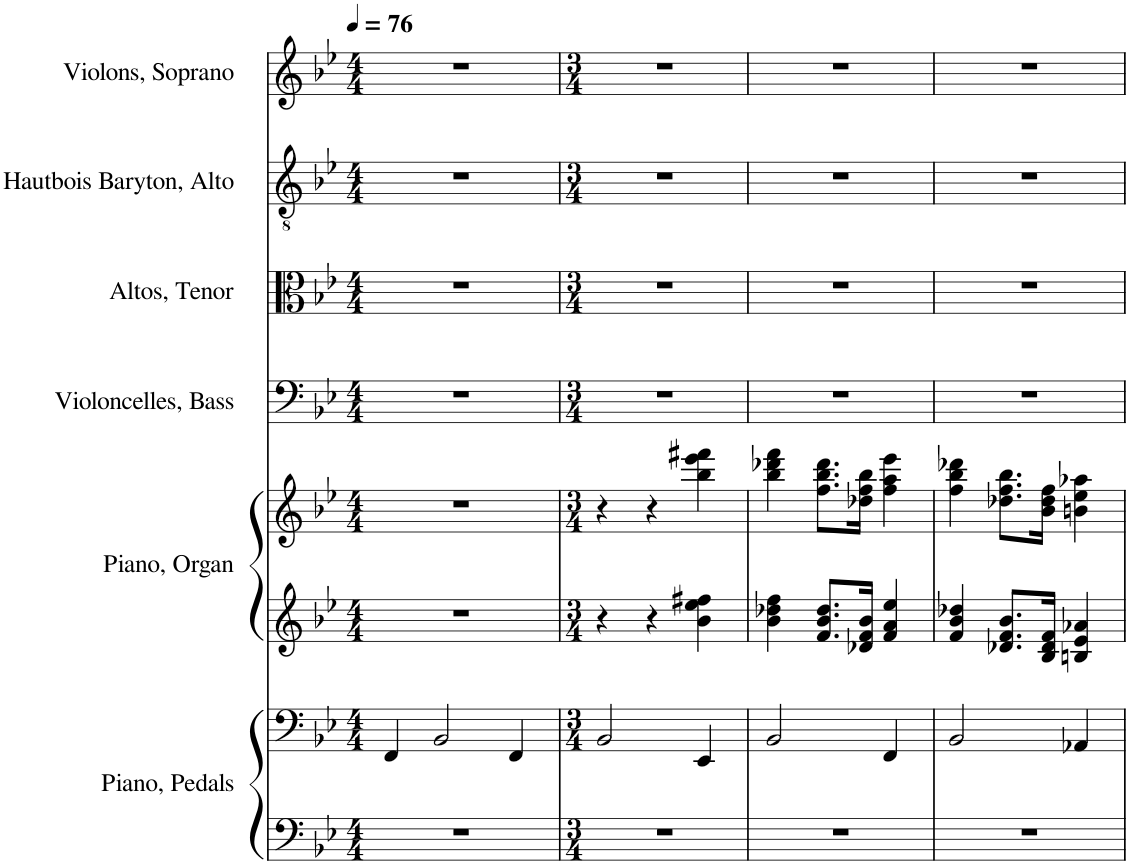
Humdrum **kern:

**kern	**kern	**kern	**kern	**kern	**kern	**kern	**kern
*part6	*part6	*part5	*part5	*part4	*part3	*part2	*part1
*staff8	*staff7	*staff6	*staff5	*staff4	*staff3	*staff2	*staff1
*I"Piano, Pedals	*	*I"Piano, Organ	*	*I"Violoncelles, Bass	*I"Altos, Tenor	*I"Hautbois Baryton, Alto	*I"Violons, Soprano
*I'Pia.	*	*I'Pia.	*	*I'Vlcs	*I'Alt.	*I'Htbs. Bar.	*I'Vlns.
*clefF4	*clefF4	*clefG2	*clefG2	*clefF4	*clefC3	*clefGv2	*clefG2
*k[b-e-]	*k[b-e-]	*k[b-e-]	*k[b-e-]	*k[b-e-]	*k[b-e-]	*k[b-e-]	*k[b-e-]
*M4/4	*M4/4	*M4/4	*M4/4	*M4/4	*M4/4	*M4/4	*M4/4
*MM76	*MM76	*MM76	*MM76	*MM76	*MM76	*MM76	*MM76
=1	=1	=1	=1	=1	=1	=1	=1
1r	4FF/	1r	1r	1r	1r	1r	1r
.	2BB-/	.	.	.	.	.	.
.	4FF/	.	.	.	.	.	.
=2	=2	=2	=2	=2	=2	=2	=2
*M3/4	*M3/4	*M3/4	*M3/4	*M3/4	*M3/4	*M3/4	*M3/4
2.r	2BB-/	4r	4r	2.r	2.r	2.r	2.r
.	.	4r	4r	.	.	.	.
.	4EE-/	4b-\ 4ee-\ 4ff#X\	4bb-\ 4eee-\ 4fff#X\	.	.	.	.
=3	=3	=3	=3	=3	=3	=3	=3
2.r	2BB-/	4b-\ 4dd-X\ 4ff\	4bb-\ 4ddd-X\ 4fff\	2.r	2.r	2.r	2.r
.	.	8.f/ 8.b-/ 8.dd-/L	8.ff\ 8.bb-\ 8.ddd-\L	.	.	.	.
.	.	16d-X/ 16f/ 16b-/Jk	16dd-X\ 16ff\ 16bb-\Jk	.	.	.	.
.	4FF/	4f/ 4a/ 4ee-/	4ff\ 4aa\ 4eee-\	.	.	.	.
=4	=4	=4	=4	=4	=4	=4	=4
2.r	2BB-/	4f/ 4b-/ 4dd-X/	4ff\ 4bb-\ 4ddd-X\	2.r	2.r	2.r	2.r
.	.	8.d-X/ 8.f/ 8.b-/L	8.dd-X\ 8.ff\ 8.bb-\L	.	.	.	.
.	.	16B-/ 16d-/ 16f/Jk	16b-\ 16dd-\ 16ff\Jk	.	.	.	.
.	4AA-X/	4Bn/ 4e-/ 4a-X/	4bn\ 4ee-\ 4aa-X\	.	.	.	.
=	=	=	=	=	=	=	=
*-	*-	*-	*-	*-	*-	*-	*-
